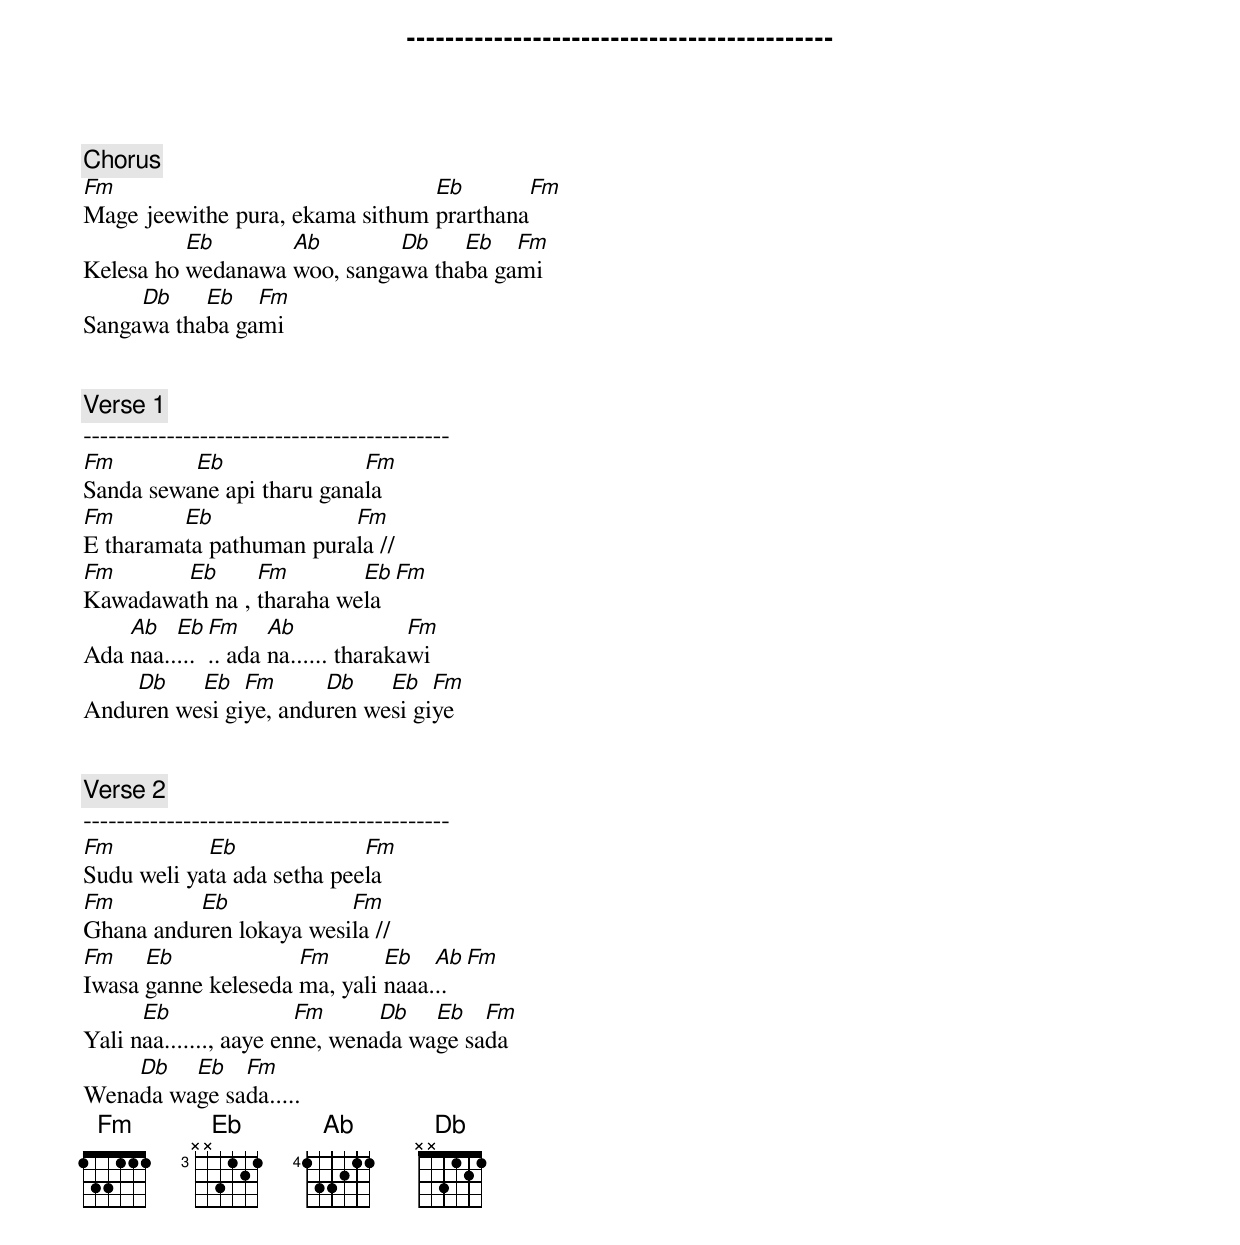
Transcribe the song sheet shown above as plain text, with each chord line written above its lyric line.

[Chorus]
--------------------------------------------
Fm                               Eb       Fm
Mage jeewithe pura, ekama sithum prarthana
          Eb       Ab        Db    Eb   Fm
Kelesa ho wedanawa woo, sangawa thaba gami
     Db    Eb   Fm
Sangawa thaba gami


[Verse 1]
--------------------------------------------
Fm        Eb               Fm
Sanda sewane api tharu ganala
Fm       Eb              Fm
E tharamata pathuman purala //
Fm      Eb      Fm        Eb  Fm
Kawadawath na , tharaha wela
    Ab   Eb Fm     Ab              Fm
Ada naa....... ada na...... tharakawi
    Db    Eb   Fm      Db    Eb   Fm
Anduren wesi giye, anduren wesi giye


[Verse 2]
--------------------------------------------
Fm          Eb              Fm
Sudu weli yata ada setha peela
Fm        Eb             Fm
Ghana anduren lokaya wesila //
Fm    Eb             Fm       Eb   Ab  Fm
Iwasa ganne keleseda ma, yali naaa...
      Eb                Fm      Db   Eb   Fm
Yali naa......., aaye enne, wenada wage sada
    Db   Eb   Fm
Wenada wage sada.....
